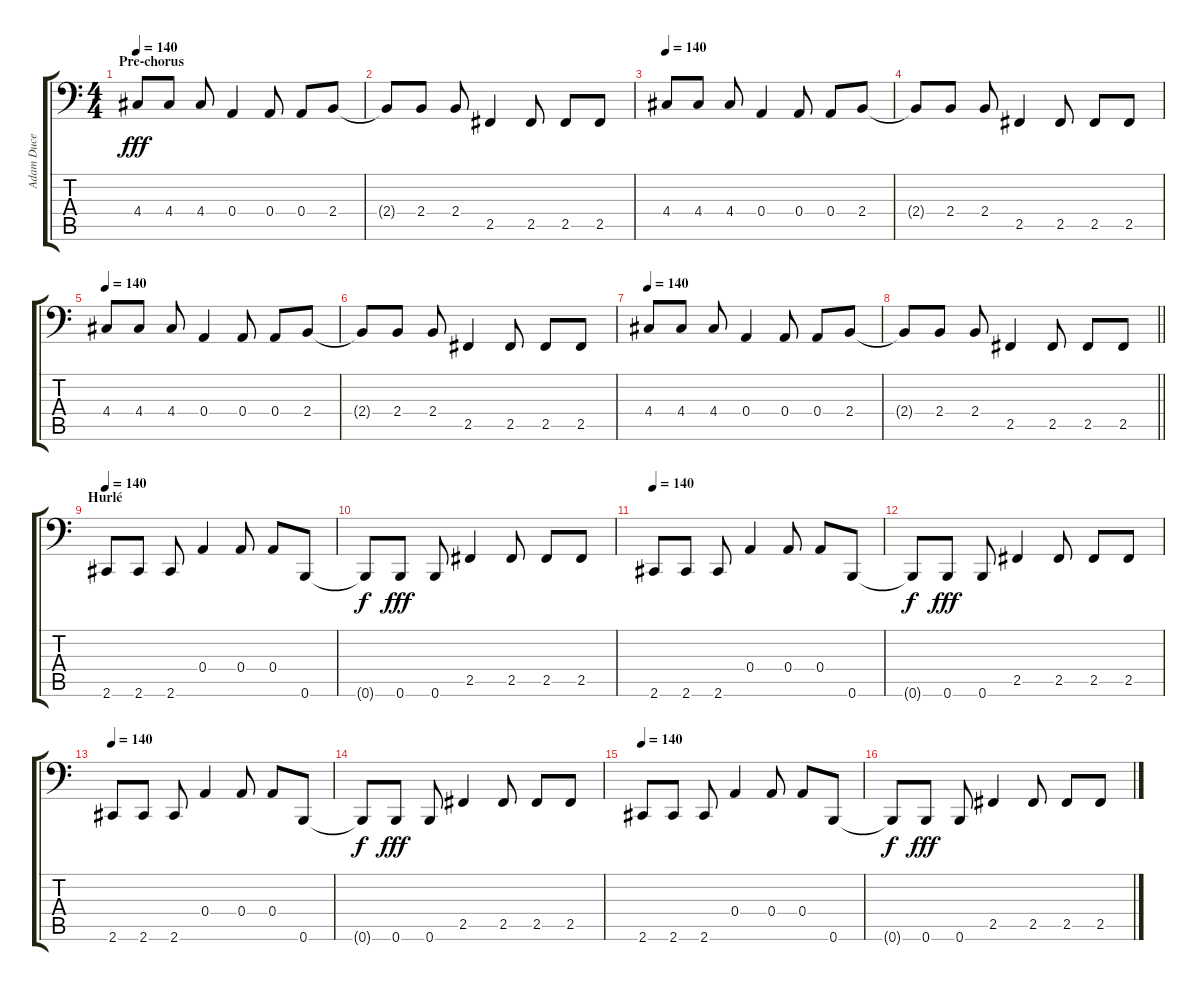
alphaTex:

\track ("Adam Duce" "Adam Duce") {instrument synthbass2}
\staff {score tabs}
\tuning (B2 Gb2 D2 A1 E1 B0) {hide}
\ts (4 4)
\section ("" "Pre-chorus")
\tempo 140
\clef f4
\ks c
4.4.8{dy fff} 4.4.8 4.4.8 0.4.4 0.4.8 0.4.8 2.4.8 |
2.4{t}.8 2.4.8 2.4.8 2.5.4 2.5.8 2.5.8 2.5.8 |
\tempo 140
4.4.8 4.4.8 4.4.8 0.4.4 0.4.8 0.4.8 2.4.8 |
2.4{t}.8 2.4.8 2.4.8 2.5.4 2.5.8 2.5.8 2.5.8 |
\tempo 140
4.4.8 4.4.8 4.4.8 0.4.4 0.4.8 0.4.8 2.4.8 |
2.4{t}.8 2.4.8 2.4.8 2.5.4 2.5.8 2.5.8 2.5.8 |
\tempo 140
4.4.8 4.4.8 4.4.8 0.4.4 0.4.8 0.4.8 2.4.8 |
\barLineRight lightlight
2.4{t}.8 2.4.8 2.4.8 2.5.4 2.5.8 2.5.8 2.5.8 |
\section ("" "Hurlé")
\tempo 140
2.6.8{instrument electricbasspick} 2.6.8 2.6.8 0.4.4 0.4.8 0.4.8 0.6.8 |
0.6{t}.8{dy f} 0.6.8{dy fff} 0.6.8 2.5.4 2.5.8 2.5.8 2.5.8 |
\tempo 140
2.6.8 2.6.8 2.6.8 0.4.4 0.4.8 0.4.8 0.6.8 |
0.6{t}.8{dy f} 0.6.8{dy fff} 0.6.8 2.5.4 2.5.8 2.5.8 2.5.8 |
\tempo 140
2.6.8 2.6.8 2.6.8 0.4.4 0.4.8 0.4.8 0.6.8 |
0.6{t}.8{dy f} 0.6.8{dy fff} 0.6.8 2.5.4 2.5.8 2.5.8 2.5.8 |
\tempo 140
2.6.8 2.6.8 2.6.8 0.4.4 0.4.8 0.4.8 0.6.8 |
0.6{t}.8{dy f} 0.6.8{dy fff} 0.6.8 2.5.4 2.5.8 2.5.8 2.5.8
